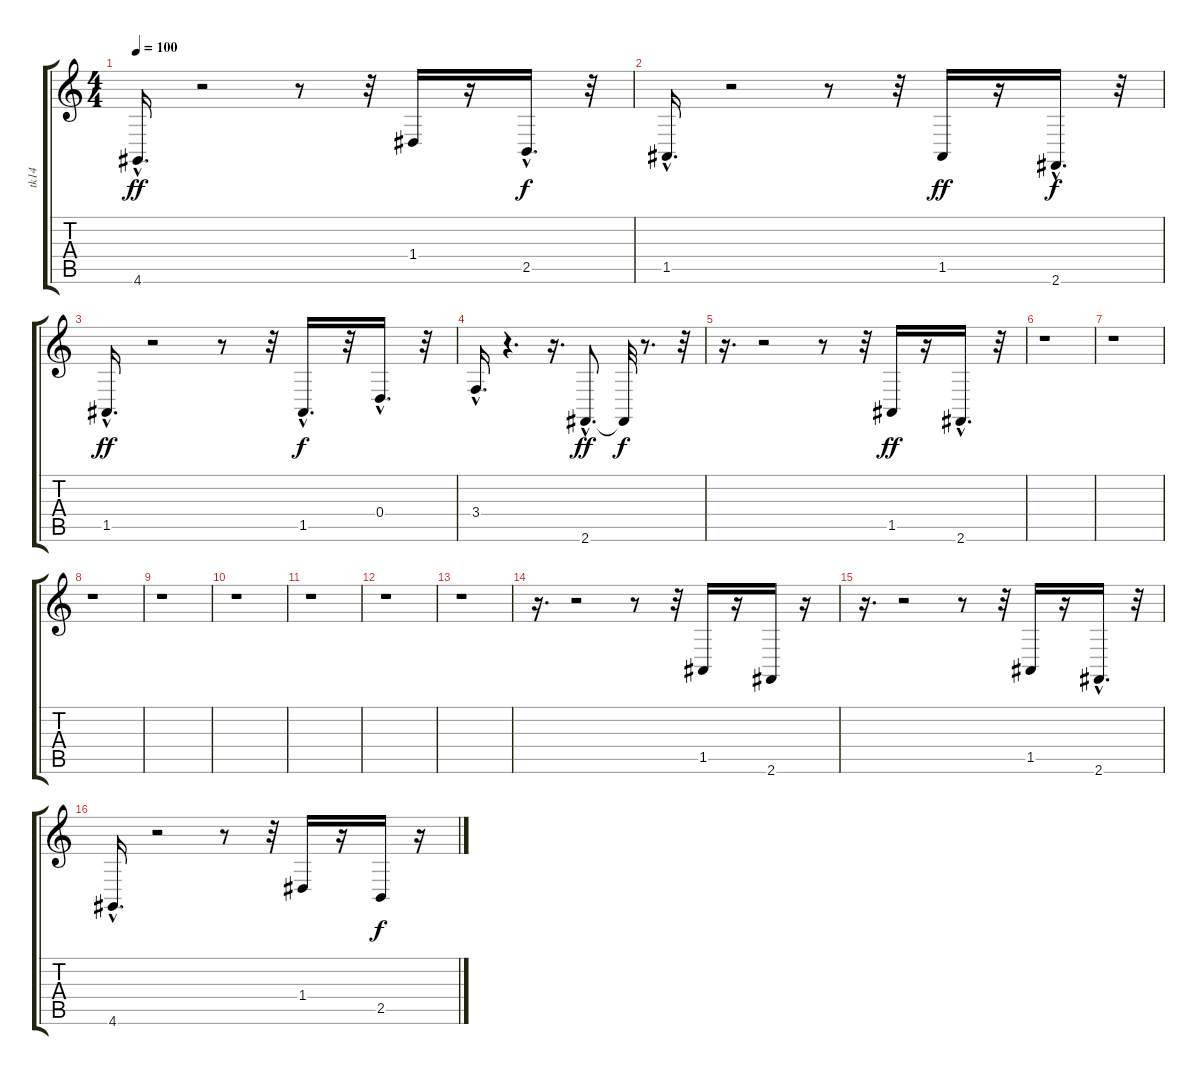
\track ("tk14" "tk14") {instrument lead1square}
\staff {score tabs}
\tuning (E4 B3 G3 D3 A2 E2) {hide}
\ts (4 4)
\tempo 100
\clef g2
\ks c
4.6{hac}.16{d dy ff} r.2 r.8 r.32 1.4.16 r.16 2.5{hac}.16{d dy f} r.32 |
1.5{hac}.16{d} r.2 r.8 r.32 1.5.16{dy ff} r.16 2.6{hac}.16{d dy f} r.32 |
1.5{hac}.16{d dy ff} r.2 r.8 r.32 1.5{hac}.16{d dy f} r.32 0.4{hac}.16{d} r.32 |
3.4{hac}.16{d} r.4{d} r.16{d} 2.6{hac}.8{d dy ff} 2.6{t}.32{dy f} r.8{d} r.32 |
r.16{d} r.2 r.8 r.32 1.5.16{dy ff} r.16 2.6{hac}.16{d} r.32 |
r.1 |
r.1 |
r.1 |
r.1 |
r.1 |
r.1 |
r.1 |
r.1 |
r.16{d} r.2 r.8 r.32 1.5.16 r.16 2.6.16 r.16 |
r.16{d} r.2 r.8 r.32 1.5.16 r.16 2.6{hac}.16{d} r.32 |
4.6{hac}.16{d} r.2 r.8 r.32 1.4.16 r.16 2.5.16{dy f} r.16
